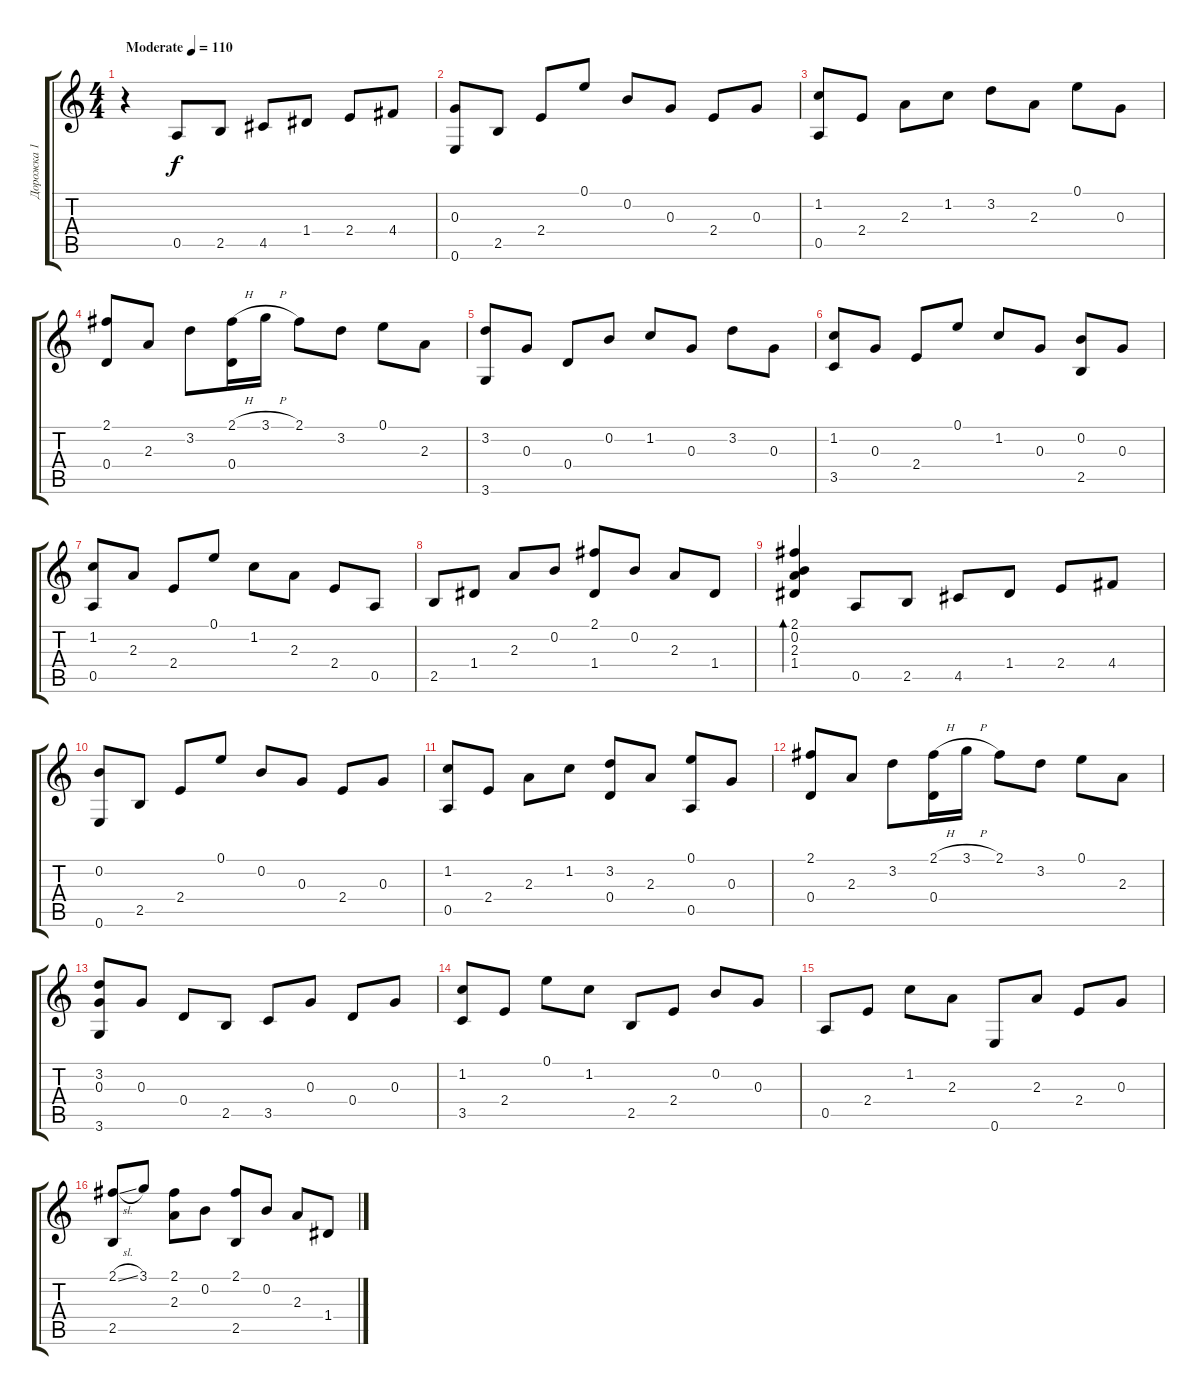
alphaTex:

\track ("Дорожка 1" "Дорожка 1") {instrument acousticguitarsteel}
\staff {score tabs}
\tuning (E4 B3 G3 D3 A2 E2) {hide}
\ts (4 4)
\tempo (110 "Moderate")
\clef g2
\ks c
r.4{dy f instrument acousticguitarsteel} 0.5.8 2.5.8 4.5.8 1.4.8 2.4.8 4.4.8 |
(0.3 0.6).8 2.5.8 2.4.8 0.1.8 0.2.8 0.3.8 2.4.8 0.3.8 |
(1.2 0.5).8 2.4.8 2.3.8 1.2.8 3.2.8 2.3.8 0.1.8 0.3.8 |
(2.1 0.4).8 2.3.8 3.2.8 (2.1{h} 0.4).16 3.1{h}.16 2.1.8 3.2.8 0.1.8 2.3.8 |
(3.2 3.6).8 0.3.8 0.4.8 0.2.8 1.2.8 0.3.8 3.2.8 0.3.8 |
(1.2 3.5).8 0.3.8 2.4.8 0.1.8 1.2.8 0.3.8 (0.2 2.5).8 0.3.8 |
(1.2 0.5).8 2.3.8 2.4.8 0.1.8 1.2.8 2.3.8 2.4.8 0.5.8 |
2.5.8 1.4.8 2.3.8 0.2.8 (2.1 1.4).8 0.2.8 2.3.8 1.4.8 |
(2.1 0.2 2.3 1.4).4{bd 240} 0.5.8 2.5.8 4.5.8 1.4.8 2.4.8 4.4.8 |
(0.2 0.6).8 2.5.8 2.4.8 0.1.8 0.2.8 0.3.8 2.4.8 0.3.8 |
(1.2 0.5).8 2.4.8 2.3.8 1.2.8 (3.2 0.4).8 2.3.8 (0.1 0.5).8 0.3.8 |
(2.1 0.4).8 2.3.8 3.2.8 (2.1{h} 0.4).16 3.1{h}.16 2.1.8 3.2.8 0.1.8 2.3.8 |
(3.2 0.3 3.6).8 0.3.8 0.4.8 2.5.8 3.5.8 0.3.8 0.4.8 0.3.8 |
(1.2 3.5).8 2.4.8 0.1.8 1.2.8 2.5.8 2.4.8 0.2.8 0.3.8 |
0.5.8 2.4.8 1.2.8 2.3.8 0.6.8 2.3.8 2.4.8 0.3.8 |
(2.1{sl} 2.5).8 3.1.8 (2.1 2.3).8 0.2.8 (2.1 2.5).8 0.2.8 2.3.8 1.4.8
